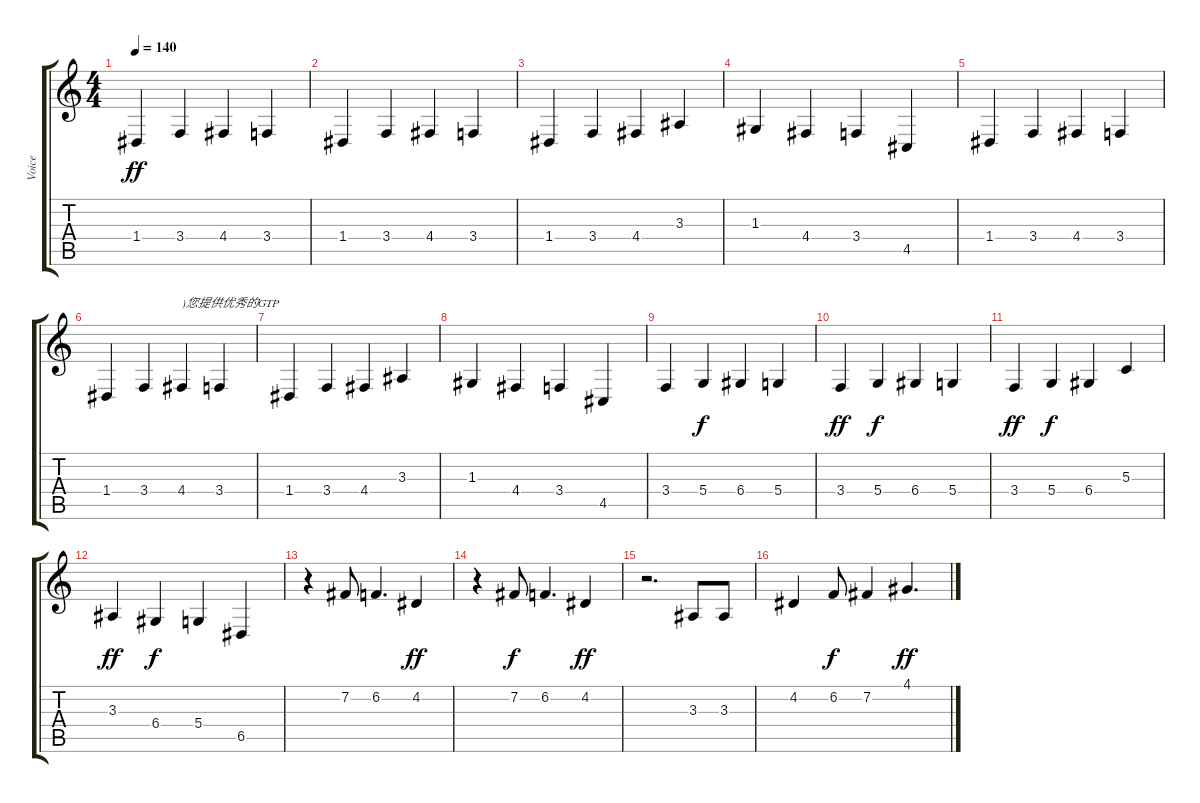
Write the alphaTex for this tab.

\track ("Voice" "Voice") {instrument lead6voice}
\staff {score tabs}
\tuning (E4 B3 G3 D3 A2 E2) {hide}
\ts (4 4)
\tempo 140
\clef g2
\ks c
1.4.4{dy ff} 3.4.4 4.4.4 3.4.4 |
1.4.4 3.4.4 4.4.4 3.4.4 |
1.4.4 3.4.4 4.4.4 3.3.4 |
1.3.4 4.4.4 3.4.4 4.5.4 |
1.4.4 3.4.4 4.4.4 3.4.4 |
1.4.4 3.4.4 4.4.4{txt ")您提供优秀的GTP"} 3.4.4 |
1.4.4 3.4.4 4.4.4 3.3.4 |
1.3.4 4.4.4 3.4.4 4.5.4 |
3.4.4 5.4.4{dy f} 6.4.4 5.4.4 |
3.4.4{dy ff} 5.4.4{dy f} 6.4.4 5.4.4 |
3.4.4{dy ff} 5.4.4{dy f} 6.4.4 5.3.4 |
3.3.4{dy ff} 6.4.4{dy f} 5.4.4 6.5.4 |
r.4 7.2.8 6.2.4{d} 4.2.4{dy ff} |
r.4 7.2.8{dy f} 6.2.4{d} 4.2.4{dy ff} |
r.2{d} 3.3.8 3.3.8 |
4.2.4 6.2.8{dy f} 7.2.4 4.1.4{d dy ff}
